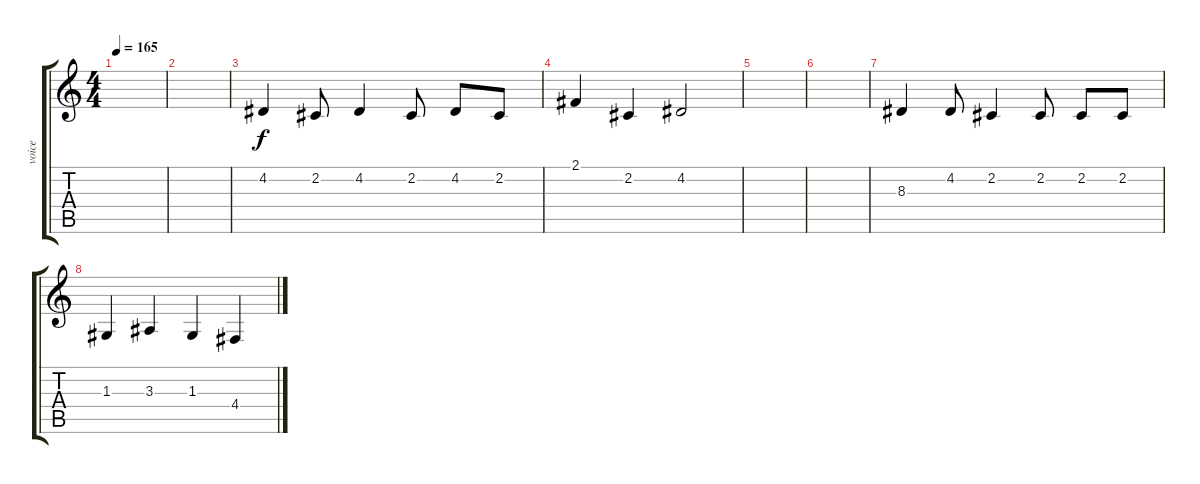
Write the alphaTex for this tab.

\track ("voice" "voice") {mute instrument choiraahs}
\staff {score tabs}
\tuning (E4 B3 G3 D3 A2 E2) {hide}
\ts (4 4)
\tempo 165
\clef g2
\ks c
|
|
4.2.4 2.2.8 4.2.4 2.2.8 4.2.8 2.2.8 |
2.1.4 2.2.4 4.2.2 |
|
|
8.3.4 4.2.8 2.2.4 2.2.8 2.2.8 2.2.8 |
1.3.4 3.3.4 1.3.4 4.4.4
